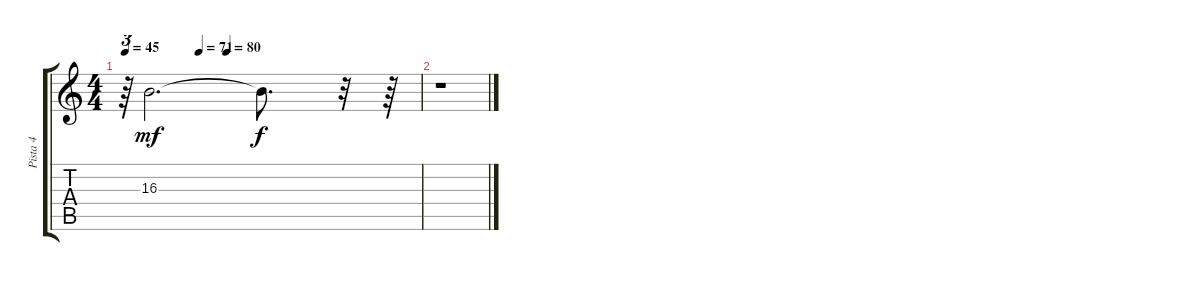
\track ("Pista 4" "Pista 4") {instrument panflute}
\staff {score tabs}
\tuning (E4 B3 G3 D3 A2 E2) {hide}
\ts (4 4)
\tempo 45
\tempo (71 0.25)
\tempo (80 0.34375)
\clef g2
\ks c
r.64{tu (3 2) dy f} 16.3.2{d dy mf} 16.3{t}.8{d dy f} r.32 r.64 |
r.1
